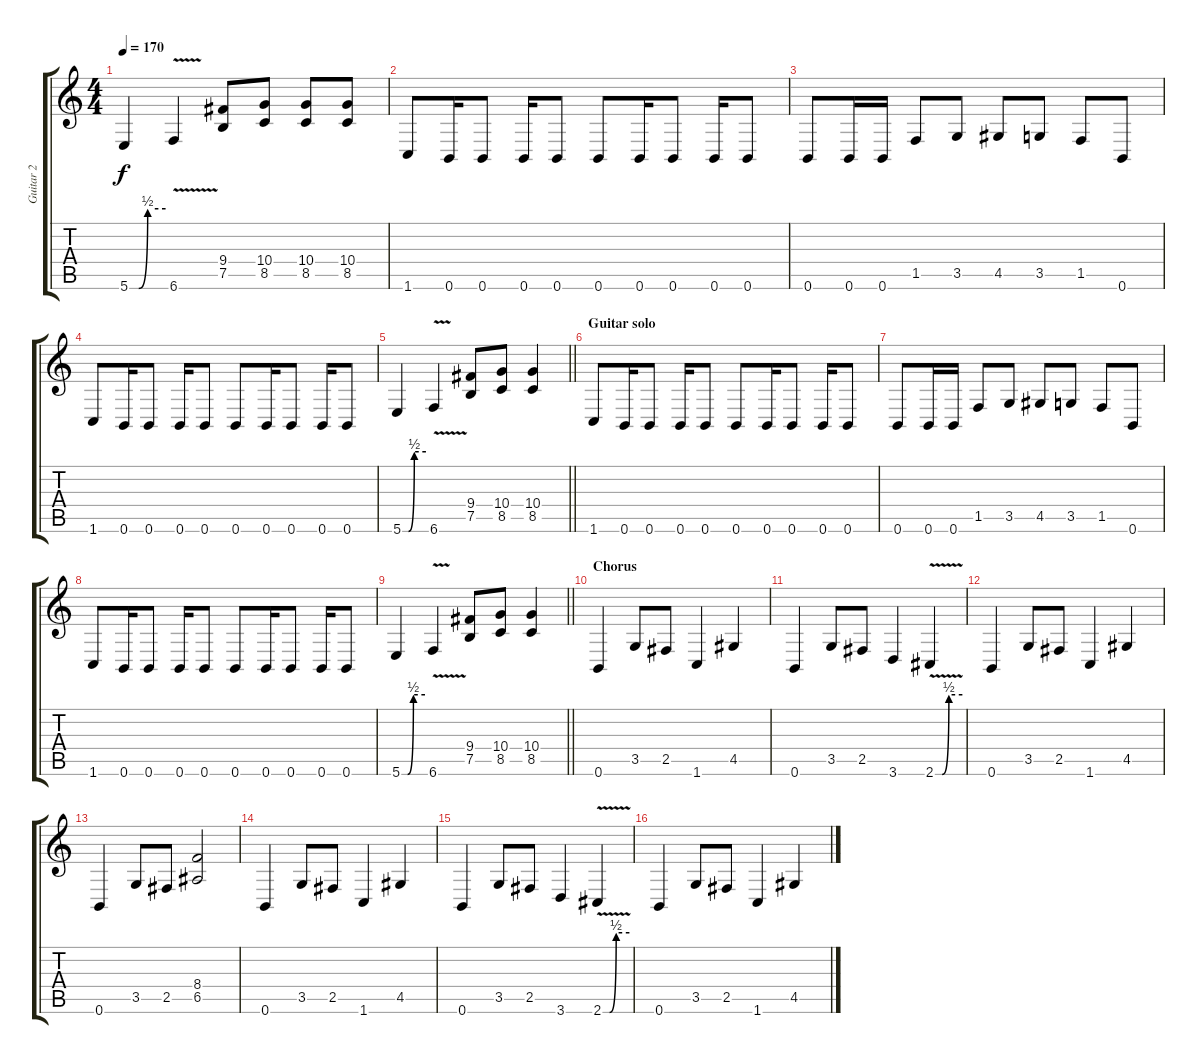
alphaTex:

\track ("Guitar 2" "Guitar 2") {instrument distortionguitar}
\staff {score tabs}
\tuning (B3 Gb3 D3 A2 E2 B1) {hide}
\ts (4 4)
\tempo 170
\clef g2
\ks c
5.6{be (custom 0 0 15 0 30 2 60 2)}.4{dy f} 6.6{v}.4 (9.4 7.5).8 (10.4 8.5).8 (10.4 8.5).8 (10.4 8.5).8 |
1.6.8 0.6.16 0.6.8 0.6.16 0.6.8 0.6.8 0.6.16 0.6.8 0.6.16 0.6.8 |
0.6.8 0.6.16 0.6.16 1.5.8 3.5.8 4.5.8 3.5.8 1.5.8 0.6.8 |
1.6.8 0.6.16 0.6.8 0.6.16 0.6.8 0.6.8 0.6.16 0.6.8 0.6.16 0.6.8 |
\barLineRight lightlight
5.6{be (custom 0 0 15 0 30 2 60 2)}.4 6.6{v}.4 (9.4 7.5).8 (10.4 8.5).8 (10.4 8.5).4 |
\section ("" "Guitar solo")
1.6.8{balance 8} 0.6.16 0.6.8 0.6.16 0.6.8 0.6.8 0.6.16 0.6.8 0.6.16 0.6.8 |
0.6.8 0.6.16 0.6.16 1.5.8 3.5.8 4.5.8 3.5.8 1.5.8 0.6.8 |
1.6.8 0.6.16 0.6.8 0.6.16 0.6.8 0.6.8 0.6.16 0.6.8 0.6.16 0.6.8 |
\barLineRight lightlight
5.6{be (custom 0 0 15 0 30 2 60 2)}.4 6.6{v}.4 (9.4 7.5).8 (10.4 8.5).8 (10.4 8.5).4 |
\section ("" "Chorus")
0.6.4 3.5.8 2.5.8 1.6.4 4.5.4 |
0.6.4 3.5.8 2.5.8 3.6.4 2.6{be (custom 0 0 15 0 30 2 60 2) v}.4 |
0.6.4{balance 10} 3.5.8 2.5.8 1.6.4 4.5.4 |
0.6.4 3.5.8 2.5.8 (8.4 6.5).2 |
0.6.4 3.5.8 2.5.8 1.6.4 4.5.4 |
0.6.4 3.5.8 2.5.8 3.6.4 2.6{be (custom 0 0 15 0 30 2 60 2) v}.4 |
0.6.4 3.5.8 2.5.8 1.6.4 4.5.4
